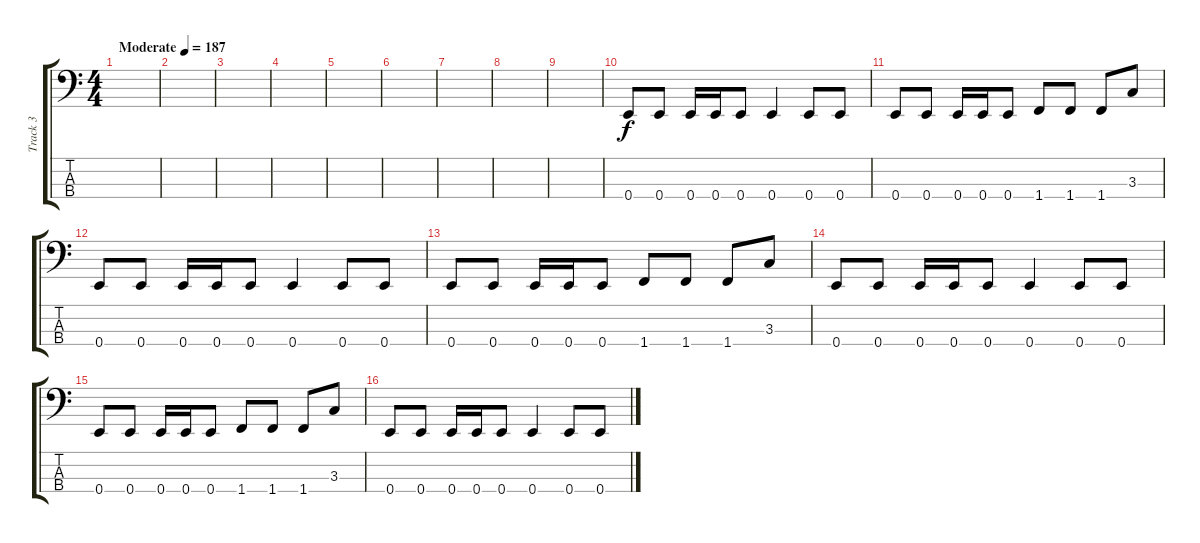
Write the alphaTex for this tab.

\track ("Track 3" "Track 3") {instrument electricbassfinger}
\staff {score tabs}
\tuning (G2 D2 A1 E1) {hide}
\ts (4 4)
\tempo (187 "Moderate")
\clef f4
\ks c
|
|
|
|
|
|
|
|
|
0.4.8 0.4.8 0.4.16 0.4.16 0.4.8 0.4.4 0.4.8 0.4.8 |
0.4.8 0.4.8 0.4.16 0.4.16 0.4.8 1.4.8 1.4.8 1.4.8 3.3.8 |
0.4.8 0.4.8 0.4.16 0.4.16 0.4.8 0.4.4 0.4.8 0.4.8 |
0.4.8 0.4.8 0.4.16 0.4.16 0.4.8 1.4.8 1.4.8 1.4.8 3.3.8 |
0.4.8 0.4.8 0.4.16 0.4.16 0.4.8 0.4.4 0.4.8 0.4.8 |
0.4.8 0.4.8 0.4.16 0.4.16 0.4.8 1.4.8 1.4.8 1.4.8 3.3.8 |
0.4.8 0.4.8 0.4.16 0.4.16 0.4.8 0.4.4 0.4.8 0.4.8
